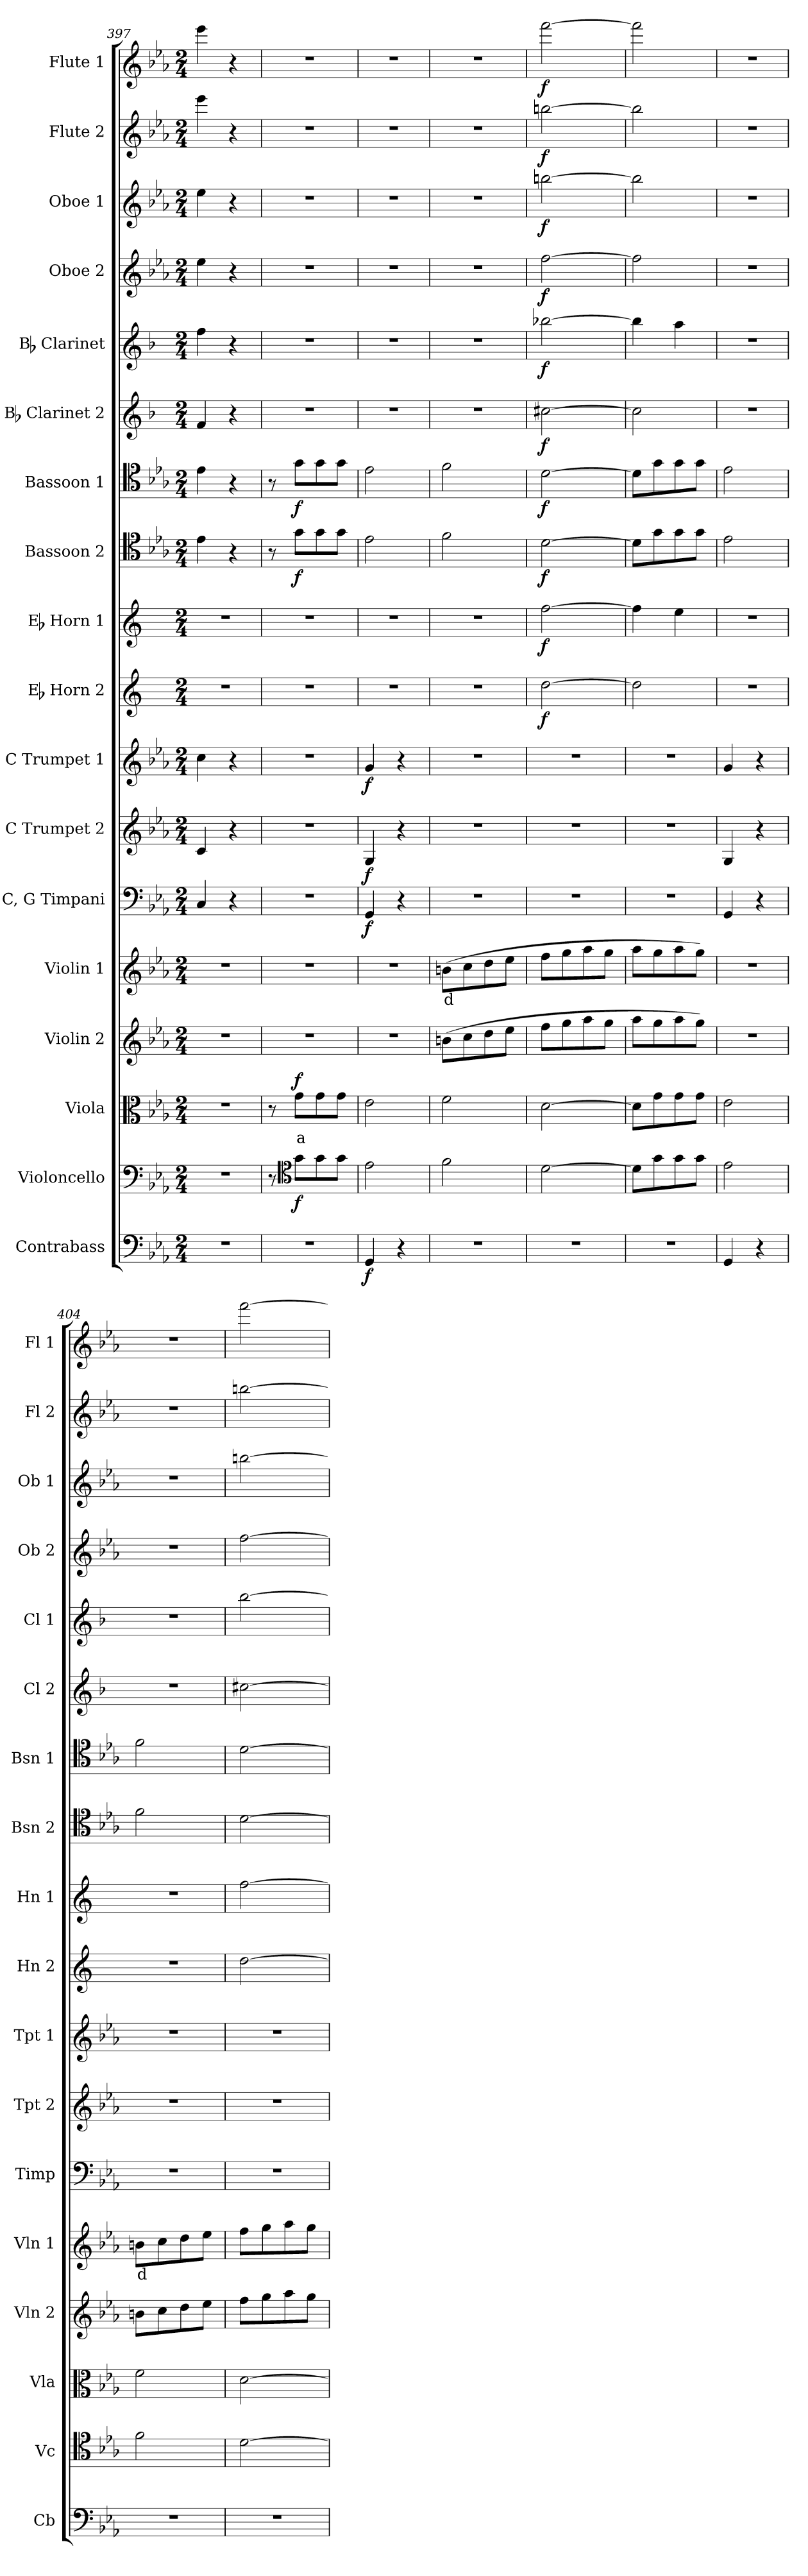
**kern	**dynam	**kern	**dynam	**kern	**text	**dynam	**kern	**kern	**text	**kern	**dynam	**kern	**dynam	**kern	**dynam	**kern	**dynam	**kern	**dynam	**kern	**dynam	**kern	**dynam	**kern	**dynam	**kern	**dynam	**kern	**dynam	**kern	**dynam	**kern	**dynam	**kern	**dynam
*part18	*part18	*part17	*part17	*part16	*part16	*part16	*part15	*part14	*part14	*part13	*part13	*part12	*part12	*part11	*part11	*part10	*part10	*part9	*part9	*part8	*part8	*part7	*part7	*part6	*part6	*part5	*part5	*part4	*part4	*part3	*part3	*part2	*part2	*part1	*part1
*staff18	*staff18	*staff17	*staff17	*staff16	*staff16	*staff16	*staff15	*staff14	*staff14	*staff13	*staff13	*staff12	*staff12	*staff11	*staff11	*staff10	*staff10	*staff9	*staff9	*staff8	*staff8	*staff7	*staff7	*staff6	*staff6	*staff5	*staff5	*staff4	*staff4	*staff3	*staff3	*staff2	*staff2	*staff1	*staff1
*I"Contrabass	*	*I"Violoncello	*	*I"Viola	*	*	*I"Violin 2	*I"Violin 1	*	*I"C, G Timpani	*	*I"C Trumpet 2	*	*I"C Trumpet 1	*	*I"Eb Horn 2	*	*I"Eb Horn 1	*	*I"Bassoon 2	*	*I"Bassoon 1	*	*I"Bb Clarinet 2	*	*I"Bb Clarinet	*	*I"Oboe 2	*	*I"Oboe 1	*	*I"Flute 2	*	*I"Flute 1	*
*I'Cb	*	*I'Vc	*	*I'Vla	*	*	*I'Vln 2	*I'Vln 1	*	*I'Timp	*	*I'Tpt 2	*	*I'Tpt 1	*	*I'Hn 2	*	*I'Hn 1	*	*I'Bsn 2	*	*I'Bsn 1	*	*I'Cl 2	*	*I'Cl 1	*	*I'Ob 2	*	*I'Ob 1	*	*I'Fl 2	*	*I'Fl 1	*
*clefF4	*	*clefF4	*	*clefC3	*	*	*clefG2	*clefG2	*	*clefF4	*	*clefG2	*	*clefG2	*	*clefG2	*	*clefG2	*	*clefC4	*	*clefC4	*	*clefG2	*	*clefG2	*	*clefG2	*	*clefG2	*	*clefG2	*	*clefG2	*
*ITrd7c12	*	*	*	*	*	*	*	*	*	*	*	*	*	*	*	*ITrd5c9	*	*ITrd5c9	*	*	*	*	*	*ITrd1c2	*	*ITrd1c2	*	*	*	*	*	*	*	*	*
*k[b-e-a-]	*	*k[b-e-a-]	*	*k[b-e-a-]	*	*	*k[b-e-a-]	*k[b-e-a-]	*	*k[b-e-a-]	*	*k[b-e-a-]	*	*k[b-e-a-]	*	*k[b-e-a-]	*	*k[b-e-a-]	*	*k[b-e-a-]	*	*k[b-e-a-]	*	*k[b-e-a-]	*	*k[b-e-a-]	*	*k[b-e-a-]	*	*k[b-e-a-]	*	*k[b-e-a-]	*	*k[b-e-a-]	*
*M2/4	*	*M2/4	*	*M2/4	*	*	*M2/4	*M2/4	*	*M2/4	*	*M2/4	*	*M2/4	*	*M2/4	*	*M2/4	*	*M2/4	*	*M2/4	*	*M2/4	*	*M2/4	*	*M2/4	*	*M2/4	*	*M2/4	*	*M2/4	*
=397	=397	=397	=397	=397	=397	=397	=397	=397	=397	=397	=397	=397	=397	=397	=397	=397	=397	=397	=397	=397	=397	=397	=397	=397	=397	=397	=397	=397	=397	=397	=397	=397	=397	=397	=397
2r	.	2r	.	2r	.	.	2r	2r	.	4C/	.	4c/	.	4cc\	.	2r	.	2r	.	4e-\	.	4e-\	.	4e-/	.	4ee-\	.	4ee-\	.	4ee-\	.	4eee-\	.	4eee-\	.
.	.	.	.	.	.	.	.	.	.	4r	.	4r	.	4r	.	.	.	.	.	4r	.	4r	.	4r	.	4r	.	4r	.	4r	.	4r	.	4r	.
!!LO:PB:g=z
=398	=398	=398	=398	=398	=398	=398	=398	=398	=398	=398	=398	=398	=398	=398	=398	=398	=398	=398	=398	=398	=398	=398	=398	=398	=398	=398	=398	=398	=398	=398	=398	=398	=398	=398	=398
2r	.	8r	.	8r	.	.	2r	2r	.	2r	.	2r	.	2r	.	2r	.	2r	.	8r	.	8r	.	2r	.	2r	.	2r	.	2r	.	2r	.	2r	.
*	*	*clefC4	*	*	*	*	*	*	*	*	*	*	*	*	*	*	*	*	*	*	*	*	*	*	*	*	*	*	*	*	*	*	*	*	*
!	!	!	!LO:DY:b	!	!LO:LY:b:color=#FF0000	!LO:DY:b	!	!	!	!	!	!	!	!	!	!	!	!	!	!	!LO:DY:b	!	!LO:DY:b	!	!	!	!	!	!	!	!	!	!	!	!
.	.	8g\L	f	8g\L	a	f	.	.	.	.	.	.	.	.	.	.	.	.	.	8g\L	f	8g\L	f	.	.	.	.	.	.	.	.	.	.	.	.
.	.	8g\	.	8g\	.	.	.	.	.	.	.	.	.	.	.	.	.	.	.	8g\	.	8g\	.	.	.	.	.	.	.	.	.	.	.	.	.
.	.	8g\J	.	8g\J	.	.	.	.	.	.	.	.	.	.	.	.	.	.	.	8g\J	.	8g\J	.	.	.	.	.	.	.	.	.	.	.	.	.
=399	=399	=399	=399	=399	=399	=399	=399	=399	=399	=399	=399	=399	=399	=399	=399	=399	=399	=399	=399	=399	=399	=399	=399	=399	=399	=399	=399	=399	=399	=399	=399	=399	=399	=399	=399
!	!LO:DY:b	!	!	!	!	!	!	!	!	!	!LO:DY:b	!	!LO:DY:b	!	!LO:DY:b	!	!	!	!	!	!	!	!	!	!	!	!	!	!	!	!	!	!	!	!
4GGG/	f	2e-\	.	2e-\	.	.	2r	2r	.	4GG/	f	4G/	f	4g/	f	2r	.	2r	.	2e-\	.	2e-\	.	2r	.	2r	.	2r	.	2r	.	2r	.	2r	.
4r	.	.	.	.	.	.	.	.	.	4r	.	4r	.	4r	.	.	.	.	.	.	.	.	.	.	.	.	.	.	.	.	.	.	.	.	.
=400	=400	=400	=400	=400	=400	=400	=400	=400	=400	=400	=400	=400	=400	=400	=400	=400	=400	=400	=400	=400	=400	=400	=400	=400	=400	=400	=400	=400	=400	=400	=400	=400	=400	=400	=400
!	!	!	!	!	!	!	!	!	!LO:LY:b:color=#FF0000	!	!	!	!	!	!	!	!	!	!	!	!	!	!	!	!	!	!	!	!	!	!	!	!	!	!
2r	.	2f\	.	2f\	.	.	(8bn\L	(8bn\L	d	2r	.	2r	.	2r	.	2r	.	2r	.	2f\	.	2f\	.	2r	.	2r	.	2r	.	2r	.	2r	.	2r	.
.	.	.	.	.	.	.	8cc\	8cc\	.	.	.	.	.	.	.	.	.	.	.	.	.	.	.	.	.	.	.	.	.	.	.	.	.	.	.
.	.	.	.	.	.	.	8dd\	8dd\	.	.	.	.	.	.	.	.	.	.	.	.	.	.	.	.	.	.	.	.	.	.	.	.	.	.	.
.	.	.	.	.	.	.	8ee-\J	8ee-\J	.	.	.	.	.	.	.	.	.	.	.	.	.	.	.	.	.	.	.	.	.	.	.	.	.	.	.
=401	=401	=401	=401	=401	=401	=401	=401	=401	=401	=401	=401	=401	=401	=401	=401	=401	=401	=401	=401	=401	=401	=401	=401	=401	=401	=401	=401	=401	=401	=401	=401	=401	=401	=401	=401
!	!	!	!	!	!	!	!	!	!	!	!	!	!	!	!	!	!LO:DY:b	!	!LO:DY:b	!	!LO:DY:b	!	!LO:DY:b	!	!LO:DY:b	!	!LO:DY:b	!	!LO:DY:b	!	!LO:DY:b	!	!LO:DY:b	!	!LO:DY:b
2r	.	[2d\	.	[2d\	.	.	8ff\L	8ff\L	.	2r	.	2r	.	2r	.	[2f\	f	[2a-\	f	[2d\	f	[2d\	f	[2bn\	f	[2aa-X\	f	[2ff\	f	[2bbn\	f	[2bbn\	f	[2fff\	f
.	.	.	.	.	.	.	8gg\	8gg\	.	.	.	.	.	.	.	.	.	.	.	.	.	.	.	.	.	.	.	.	.	.	.	.	.	.	.
.	.	.	.	.	.	.	8aa-\	8aa-\	.	.	.	.	.	.	.	.	.	.	.	.	.	.	.	.	.	.	.	.	.	.	.	.	.	.	.
.	.	.	.	.	.	.	8gg\J	8gg\J	.	.	.	.	.	.	.	.	.	.	.	.	.	.	.	.	.	.	.	.	.	.	.	.	.	.	.
=402	=402	=402	=402	=402	=402	=402	=402	=402	=402	=402	=402	=402	=402	=402	=402	=402	=402	=402	=402	=402	=402	=402	=402	=402	=402	=402	=402	=402	=402	=402	=402	=402	=402	=402	=402
2r	.	8d\L]	.	8d\L]	.	.	8aa-\L	8aa-\L	.	2r	.	2r	.	2r	.	2f\]	.	4a-\]	.	8d\L]	.	8d\L]	.	2b\]	.	4aa-\]	.	2ff\]	.	2bb\]	.	2bb\]	.	2fff\]	.
.	.	8g\	.	8g\	.	.	8gg\	8gg\	.	.	.	.	.	.	.	.	.	.	.	8g\	.	8g\	.	.	.	.	.	.	.	.	.	.	.	.	.
.	.	8g\	.	8g\	.	.	8aa-\	8aa-\	.	.	.	.	.	.	.	.	.	4g\	.	8g\	.	8g\	.	.	.	4gg\	.	.	.	.	.	.	.	.	.
.	.	8g\J	.	8g\J	.	.	8gg\J)	8gg\J)	.	.	.	.	.	.	.	.	.	.	.	8g\J	.	8g\J	.	.	.	.	.	.	.	.	.	.	.	.	.
=403	=403	=403	=403	=403	=403	=403	=403	=403	=403	=403	=403	=403	=403	=403	=403	=403	=403	=403	=403	=403	=403	=403	=403	=403	=403	=403	=403	=403	=403	=403	=403	=403	=403	=403	=403
4GGG/	.	2e-\	.	2e-\	.	.	2r	2r	.	4GG/	.	4G/	.	4g/	.	2r	.	2r	.	2e-\	.	2e-\	.	2r	.	2r	.	2r	.	2r	.	2r	.	2r	.
4r	.	.	.	.	.	.	.	.	.	4r	.	4r	.	4r	.	.	.	.	.	.	.	.	.	.	.	.	.	.	.	.	.	.	.	.	.
=404	=404	=404	=404	=404	=404	=404	=404	=404	=404	=404	=404	=404	=404	=404	=404	=404	=404	=404	=404	=404	=404	=404	=404	=404	=404	=404	=404	=404	=404	=404	=404	=404	=404	=404	=404
!	!	!	!	!	!	!	!	!	!LO:LY:b:color=#FF0000	!	!	!	!	!	!	!	!	!	!	!	!	!	!	!	!	!	!	!	!	!	!	!	!	!	!
2r	.	2f\	.	2f\	.	.	8bn\L	8bn\L	d	2r	.	2r	.	2r	.	2r	.	2r	.	2f\	.	2f\	.	2r	.	2r	.	2r	.	2r	.	2r	.	2r	.
.	.	.	.	.	.	.	8cc\	8cc\	.	.	.	.	.	.	.	.	.	.	.	.	.	.	.	.	.	.	.	.	.	.	.	.	.	.	.
.	.	.	.	.	.	.	8dd\	8dd\	.	.	.	.	.	.	.	.	.	.	.	.	.	.	.	.	.	.	.	.	.	.	.	.	.	.	.
.	.	.	.	.	.	.	8ee-\J	8ee-\J	.	.	.	.	.	.	.	.	.	.	.	.	.	.	.	.	.	.	.	.	.	.	.	.	.	.	.
=405	=405	=405	=405	=405	=405	=405	=405	=405	=405	=405	=405	=405	=405	=405	=405	=405	=405	=405	=405	=405	=405	=405	=405	=405	=405	=405	=405	=405	=405	=405	=405	=405	=405	=405	=405
2r	.	[2d\	.	[2d\	.	.	8ff\L	8ff\L	.	2r	.	2r	.	2r	.	[2f\	.	[2a-\	.	[2d\	.	[2d\	.	[2bn\	.	[2aa-\	.	[2ff\	.	[2bbn\	.	[2bbn\	.	[2fff\	.
.	.	.	.	.	.	.	8gg\	8gg\	.	.	.	.	.	.	.	.	.	.	.	.	.	.	.	.	.	.	.	.	.	.	.	.	.	.	.
.	.	.	.	.	.	.	8aa-\	8aa-\	.	.	.	.	.	.	.	.	.	.	.	.	.	.	.	.	.	.	.	.	.	.	.	.	.	.	.
.	.	.	.	.	.	.	8gg\J	8gg\J	.	.	.	.	.	.	.	.	.	.	.	.	.	.	.	.	.	.	.	.	.	.	.	.	.	.	.
=	=	=	=	=	=	=	=	=	=	=	=	=	=	=	=	=	=	=	=	=	=	=	=	=	=	=	=	=	=	=	=	=	=	=	=
*-	*-	*-	*-	*-	*-	*-	*-	*-	*-	*-	*-	*-	*-	*-	*-	*-	*-	*-	*-	*-	*-	*-	*-	*-	*-	*-	*-	*-	*-	*-	*-	*-	*-	*-	*-
